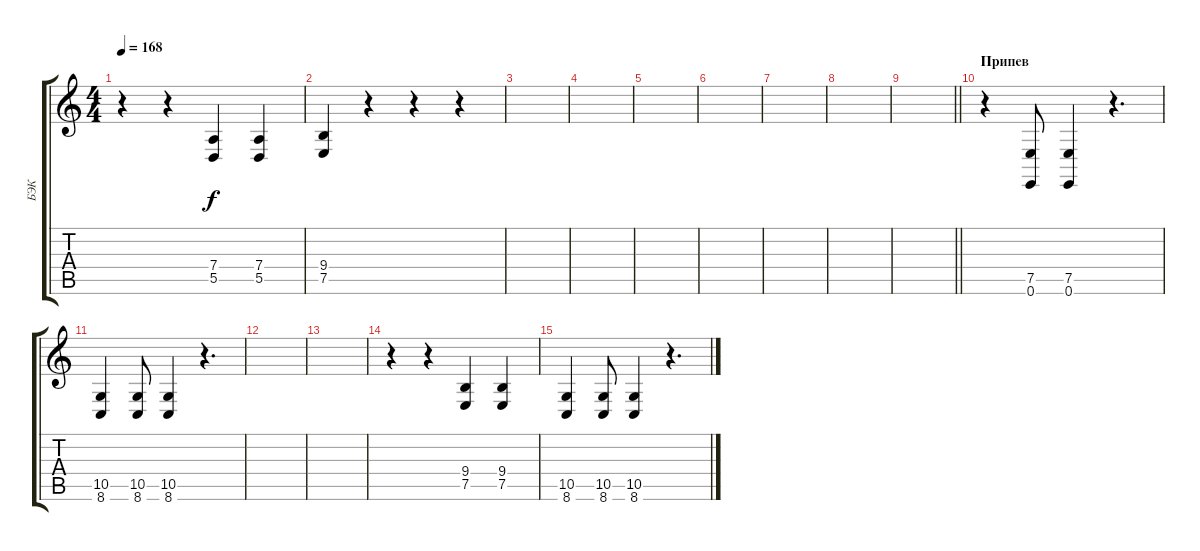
\track ("БЭК" "БЭК") {instrument oboe}
\staff {score tabs}
\tuning (E4 B3 G3 D3 A2 E2) {hide}
\ts (4 4)
\tempo 168
\clef g2
\ks c
r.4{dy f} r.4 (7.4 5.5).4 (7.4 5.5).4 |
(9.4 7.5).4 r.4 r.4 r.4 |
|
|
|
|
|
|
\barLineRight lightlight
|
\section ("" "Припев")
r.4 (7.5 0.6).8 (7.5 0.6).4 r.4{d} |
(10.5 8.6).4 (10.5 8.6).8 (10.5 8.6).4 r.4{d} |
|
|
r.4 r.4 (9.4 7.5).4 (9.4 7.5).4 |
(10.5 8.6).4 (10.5 8.6).8 (10.5 8.6).4 r.4{d}
